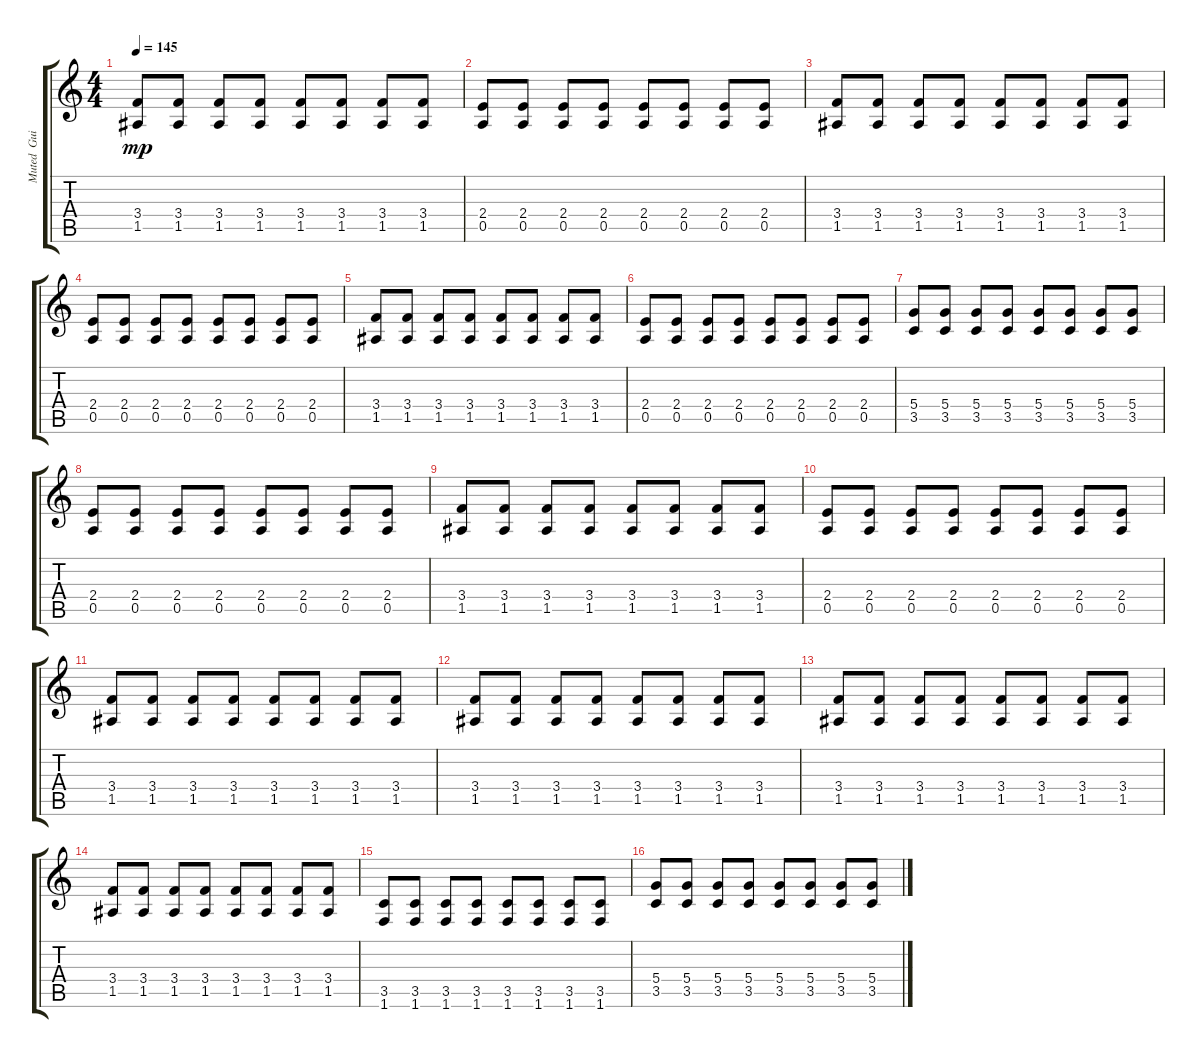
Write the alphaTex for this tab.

\track ("Muted  Guitar" "Muted  Gui") {instrument electricguitarmuted}
\staff {score tabs}
\tuning (E4 B3 G3 D3 A2 E2) {hide}
\ts (4 4)
\tempo 145
\clef g2
\ks c
(3.4 1.5).8{dy mp} (3.4 1.5).8 (3.4 1.5).8 (3.4 1.5).8 (3.4 1.5).8 (3.4 1.5).8 (3.4 1.5).8 (3.4 1.5).8 |
(2.4 0.5).8 (2.4 0.5).8 (2.4 0.5).8 (2.4 0.5).8 (2.4 0.5).8 (2.4 0.5).8 (2.4 0.5).8 (2.4 0.5).8 |
(3.4 1.5).8 (3.4 1.5).8 (3.4 1.5).8 (3.4 1.5).8 (3.4 1.5).8 (3.4 1.5).8 (3.4 1.5).8 (3.4 1.5).8 |
(2.4 0.5).8 (2.4 0.5).8 (2.4 0.5).8 (2.4 0.5).8 (2.4 0.5).8 (2.4 0.5).8 (2.4 0.5).8 (2.4 0.5).8 |
(3.4 1.5).8 (3.4 1.5).8 (3.4 1.5).8 (3.4 1.5).8 (3.4 1.5).8 (3.4 1.5).8 (3.4 1.5).8 (3.4 1.5).8 |
(2.4 0.5).8 (2.4 0.5).8 (2.4 0.5).8 (2.4 0.5).8 (2.4 0.5).8 (2.4 0.5).8 (2.4 0.5).8 (2.4 0.5).8 |
(5.4 3.5).8 (5.4 3.5).8 (5.4 3.5).8 (5.4 3.5).8 (5.4 3.5).8 (5.4 3.5).8 (5.4 3.5).8 (5.4 3.5).8 |
(2.4 0.5).8 (2.4 0.5).8 (2.4 0.5).8 (2.4 0.5).8 (2.4 0.5).8 (2.4 0.5).8 (2.4 0.5).8 (2.4 0.5).8 |
(3.4 1.5).8 (3.4 1.5).8 (3.4 1.5).8 (3.4 1.5).8 (3.4 1.5).8 (3.4 1.5).8 (3.4 1.5).8 (3.4 1.5).8 |
(2.4 0.5).8 (2.4 0.5).8 (2.4 0.5).8 (2.4 0.5).8 (2.4 0.5).8 (2.4 0.5).8 (2.4 0.5).8 (2.4 0.5).8 |
(3.4 1.5).8 (3.4 1.5).8 (3.4 1.5).8 (3.4 1.5).8 (3.4 1.5).8 (3.4 1.5).8 (3.4 1.5).8 (3.4 1.5).8 |
(3.4 1.5).8 (3.4 1.5).8 (3.4 1.5).8 (3.4 1.5).8 (3.4 1.5).8 (3.4 1.5).8 (3.4 1.5).8 (3.4 1.5).8 |
(3.4 1.5).8 (3.4 1.5).8 (3.4 1.5).8 (3.4 1.5).8 (3.4 1.5).8 (3.4 1.5).8 (3.4 1.5).8 (3.4 1.5).8 |
(3.4 1.5).8 (3.4 1.5).8 (3.4 1.5).8 (3.4 1.5).8 (3.4 1.5).8 (3.4 1.5).8 (3.4 1.5).8 (3.4 1.5).8 |
(3.5 1.6).8 (3.5 1.6).8 (3.5 1.6).8 (3.5 1.6).8 (3.5 1.6).8 (3.5 1.6).8 (3.5 1.6).8 (3.5 1.6).8 |
(5.4 3.5).8 (5.4 3.5).8 (5.4 3.5).8 (5.4 3.5).8 (5.4 3.5).8 (5.4 3.5).8 (5.4 3.5).8 (5.4 3.5).8
